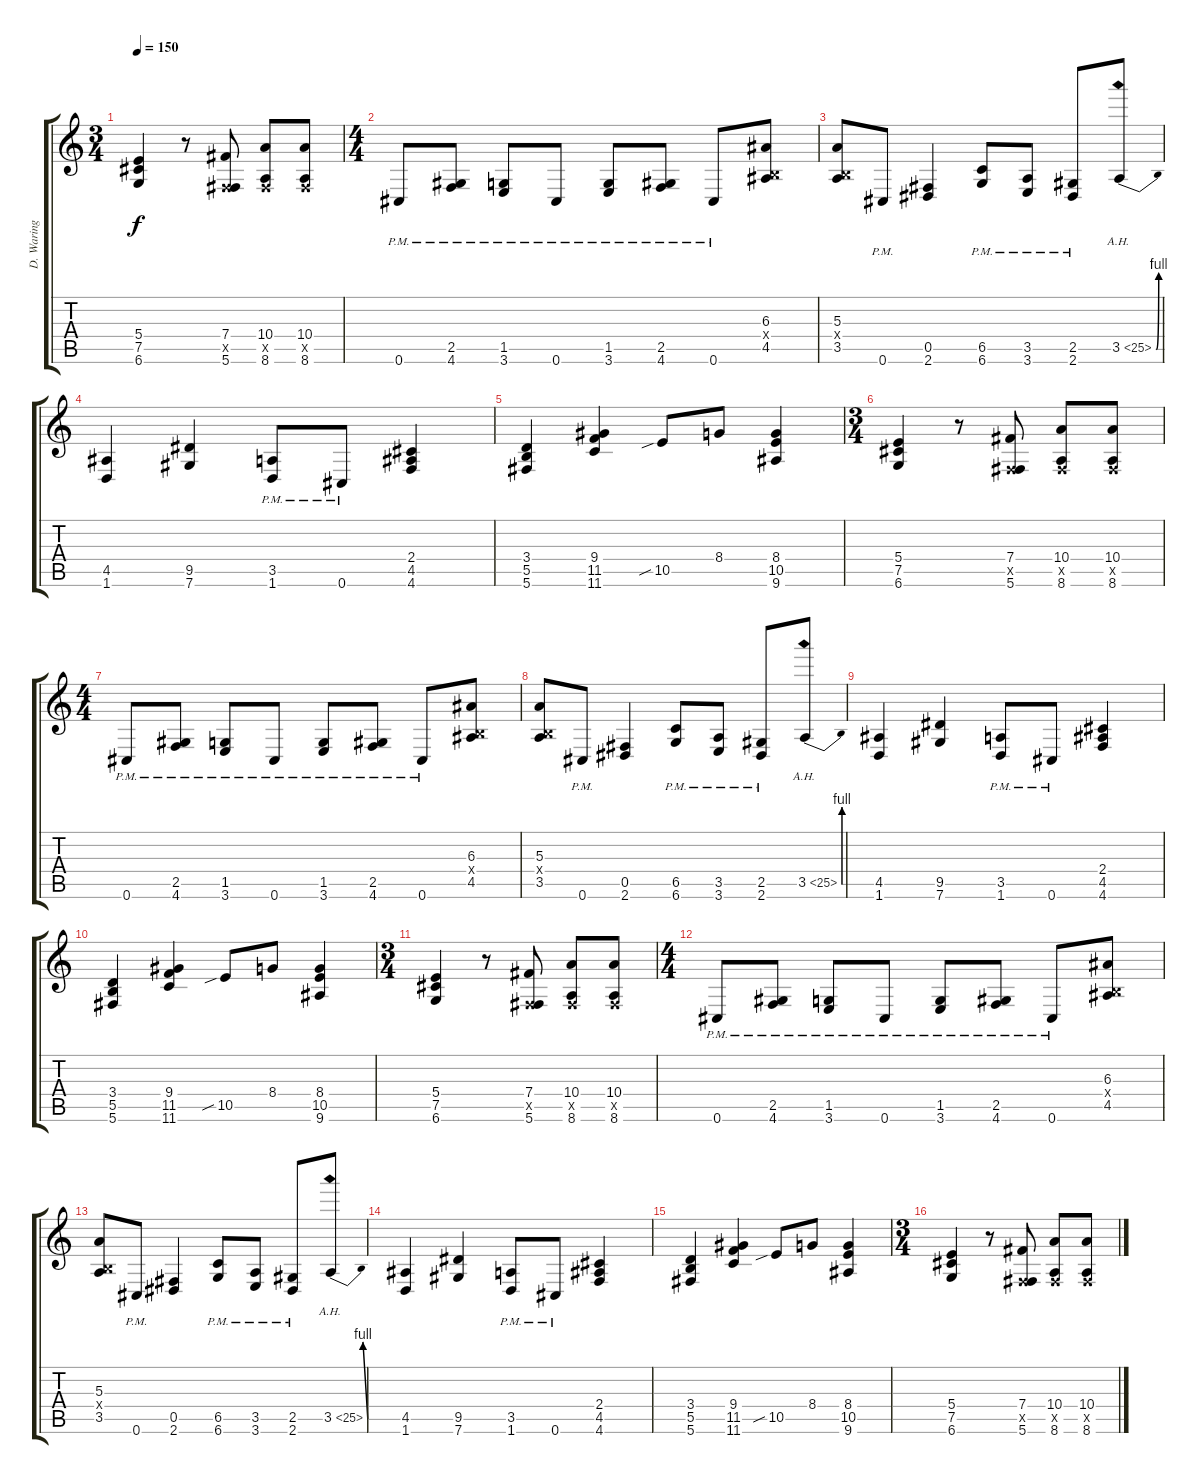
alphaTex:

\track ("D. Waring Gtr." "D. Waring ") {instrument distortionguitar}
\staff {score tabs}
\tuning (Db4 Ab3 E3 B2 Gb2 Db2) {hide}
\ts (3 4)
\tempo 150
\clef g2
\ks c
(5.4 7.5 6.6).4{dy f} r.8 (7.4 0.5{x} 5.6).8 (10.4 0.5{x} 8.6).8 (10.4 0.5{x} 8.6).8 |
\ts (4 4)
0.6{pm}.8 (2.5{pm} 4.6{pm}).8 (1.5{pm} 3.6{pm}).8 0.6{pm}.8 (1.5{pm} 3.6{pm}).8 (2.5{pm} 4.6{pm}).8 0.6{pm}.8 (6.3 0.4{x} 4.5).8 |
(5.3 0.4{x} 3.5).8 0.6{pm}.8 (0.5 2.6).4 (6.5{pm} 6.6{pm}).8 (3.5{pm} 3.6{pm}).8 (2.5{pm} 2.6{pm}).8 3.5{be (bend 0 0 60 4) ah 22}.8 |
(4.5 1.6).4 (9.5 7.6).4 (3.5{pm} 1.6{pm}).8 0.6{pm}.8 (2.4 4.5 4.6).4 |
(3.4 5.5 5.6).4 (9.4 11.5 11.6).4 10.5{sib}.8 8.4.8 (8.4 10.5 9.6).4 |
\ts (3 4)
(5.4 7.5 6.6).4 r.8 (7.4 0.5{x} 5.6).8 (10.4 0.5{x} 8.6).8 (10.4 0.5{x} 8.6).8 |
\ts (4 4)
0.6{pm}.8 (2.5{pm} 4.6{pm}).8 (1.5{pm} 3.6{pm}).8 0.6{pm}.8 (1.5{pm} 3.6{pm}).8 (2.5{pm} 4.6{pm}).8 0.6{pm}.8 (6.3 0.4{x} 4.5).8 |
(5.3 0.4{x} 3.5).8 0.6{pm}.8 (0.5 2.6).4 (6.5{pm} 6.6{pm}).8 (3.5{pm} 3.6{pm}).8 (2.5{pm} 2.6{pm}).8 3.5{be (bend 0 0 60 4) ah 22}.8 |
(4.5 1.6).4 (9.5 7.6).4 (3.5{pm} 1.6{pm}).8 0.6{pm}.8 (2.4 4.5 4.6).4 |
(3.4 5.5 5.6).4 (9.4 11.5 11.6).4 10.5{sib}.8 8.4.8 (8.4 10.5 9.6).4 |
\ts (3 4)
(5.4 7.5 6.6).4 r.8 (7.4 0.5{x} 5.6).8 (10.4 0.5{x} 8.6).8 (10.4 0.5{x} 8.6).8 |
\ts (4 4)
0.6{pm}.8 (2.5{pm} 4.6{pm}).8 (1.5{pm} 3.6{pm}).8 0.6{pm}.8 (1.5{pm} 3.6{pm}).8 (2.5{pm} 4.6{pm}).8 0.6{pm}.8 (6.3 0.4{x} 4.5).8 |
(5.3 0.4{x} 3.5).8 0.6{pm}.8 (0.5 2.6).4 (6.5{pm} 6.6{pm}).8 (3.5{pm} 3.6{pm}).8 (2.5{pm} 2.6{pm}).8 3.5{be (bend 0 0 60 4) ah 22}.8 |
(4.5 1.6).4 (9.5 7.6).4 (3.5{pm} 1.6{pm}).8 0.6{pm}.8 (2.4 4.5 4.6).4 |
(3.4 5.5 5.6).4 (9.4 11.5 11.6).4 10.5{sib}.8 8.4.8 (8.4 10.5 9.6).4 |
\ts (3 4)
(5.4 7.5 6.6).4 r.8 (7.4 0.5{x} 5.6).8 (10.4 0.5{x} 8.6).8 (10.4 0.5{x} 8.6).8
